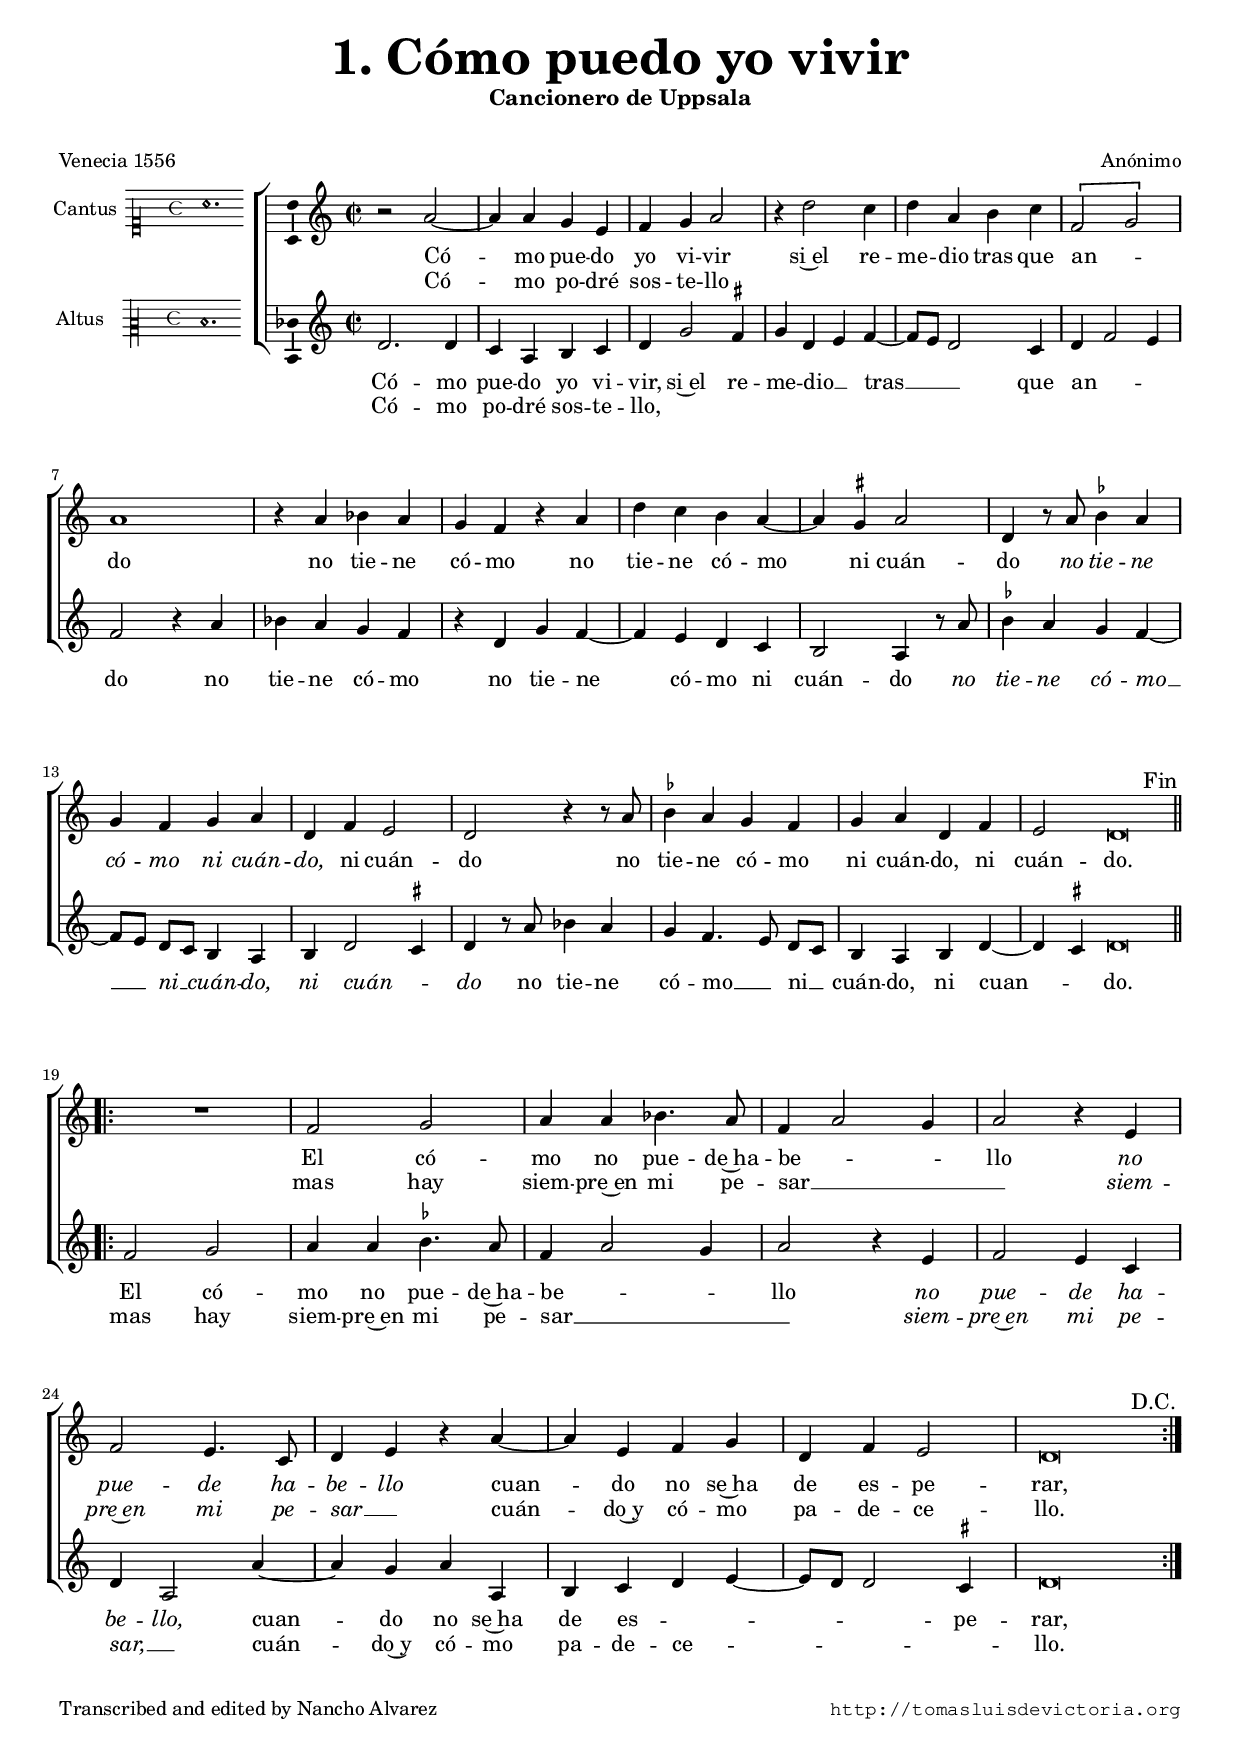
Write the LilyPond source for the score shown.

\version "2.18.0"

#(set-default-paper-size "a4")
#(set-global-staff-size 17)
#(ly:set-option 'point-and-click #f)
%mobile -s14.5 -i3.2

italicas=\override LyricText.font-shape = #'italic
rectas=\override LyricText.font-shape = #'upright
ss=\once \set suggestAccidentals = ##t
incipitwidth = 20

htitle="Cómo puedo yo vivir"
hcomposer="Anónimo"

\header {
	title=\markup{\fontsize #4 "1. Cómo puedo yo vivir"}
	subtitle="Cancionero de Uppsala"
        subsubtitle=\markup{\null \vspace #1 }
	composer="Anónimo"
        pdfauthor=\composer
	%opus="(-)"
	poet=\markup{"Venecia 1556"}
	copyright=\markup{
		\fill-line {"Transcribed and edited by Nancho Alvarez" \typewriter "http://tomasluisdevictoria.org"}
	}
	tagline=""
}

global={\key c \major \time 2/2 \skip 1*18 \bar ".|:-||" \break
        %tablet \pageBreak
				\skip 1*10 \bar ":|."
}


cantus=\relative c''{
	\override Score.RehearsalMark.self-alignment-X = #right
        \override Score.RehearsalMark.break-visibility = #begin-of-line-invisible
	r2 a ~
	a4 a g e f g a2 r4
	d2 c4 d a b c \[f,2 g\] a1
	r4 a bes a g f
	r4 a d c b a4 ~
	a \ss gis4 a2 d,4 
	r8 a' \ss bes4 a g f g a d, f e2 
	d r4 r8 a' 
	\ss bes4 a g f g a d, f e2 d\breve*1/4
	\mark \markup{\smaller "Fin"}
	R1
	f2 g
	a4 a bes4. a8
	f4 a2 g4
	a2 r4 e
	f2 e4. c8 d4 e
	r4 a4 ~
	a4 e4 f g 
	d f e2 d\breve*1/2
        \mark \markup{\smaller "D.C."}

}

altus=\relative c'{
	d2. d4 c a b c d g2 \ss fis4 g d e f4 ~ % \ss fis??
	f8 e8 d2 c4 d f2 e4 f2
	r4 a bes a g f r4 d g f4 ~ f e4 d c b2 a4 
	r8 a' 
	\ss bes4 a g f4 ~
	f8[ e8] d[ c] b4 a b
	d2 \ss cis4 d r8 a' bes4 a g f4. e8 d[ c] b4 a b d4 ~
	d \ss cis4 
	d\breve*1/4
	f2 g
	a4 a \ss bes4. a8 f4 a2 g4 a2 r4 e f2 e4 c d a2 a'4 ~
	a g4 a a, b c d e4 ~
	e8 d8 d2 \ss cis4 
	d\breve*1/2
}


textocantus=\lyricmode{
Có -- mo pue -- do yo vi -- vir
si~el re -- me -- dio tras que an -- _ do
no tie -- ne có -- mo
no tie -- ne có -- mo ni  cuán -- do
\italicas
no tie -- ne có -- mo ni cuán -- do,
\rectas
ni cuán -- do
no tie -- ne có -- mo ni cuán -- do,
ni cuán -- do.
El có -- mo no pue -- de~ha -- be -- _ _ llo
\italicas
no pue -- de ha -- be -- llo
\rectas
cuan -- do no se~ha de es -- pe -- rar, 

}
textocantusb=\lyricmode{
Có -- mo po -- dré sos -- te -- llo "  "
_ _ _ _ _ _ _ _ _ _ _ _ _ _ _ _ _ _ _ _ _ 
_ _ _ _ _ _ _ _ _ _ _ _ _ _ _ _ _ _ _ _ _ _ 
mas hay siem -- pre~en mi pe -- sar __ _ _ _
\italicas
siem -- pre~en mi pe -- sar __ _ 
\rectas
cuán -- do~y có -- mo pa -- de -- ce -- llo.
}

textoaltus=\lyricmode{
Có -- mo pue -- do yo vi -- vir,
si~el re -- me -- dio __ _ tras __ _ _ que an -- _ _ do
no tie -- ne có -- mo
no tie -- ne có -- mo ni cuán -- do
\italicas
no tie -- ne có -- mo __ _ ni __ _ cuán -- do,
ni cuán -- _ do
\rectas
no tie -- ne có -- mo __ _ ni __ _ cuán -- do, ni cuan -- _ do.
El có -- mo no pue -- de~ha -- be -- _ _ llo
\italicas
no pue -- de ha -- be -- llo,
\rectas
cuan -- do no se~ha de es -- _ _ _ _ pe -- rar, 
}
textoaltusb=\lyricmode{
Có -- mo po -- dré sos -- te -- llo, "  " % sostenello
_ _ _ _ _ _ _ _ _ _ _ _ _ _ _ _ _ _ _ _ _
_ _ _ _ _ _ _ _ _ _ _ _ _ _
_ _ _ _ _ _ _ _ _ _ _ _ _ _ _ _ _ _ 
mas hay siem -- pre~en mi pe -- sar __ _ _ _ 
\italicas
siem -- pre~en mi pe -- sar, __ _ 
\rectas
cuán -- do~y có -- mo pa -- de -- ce -- _ _ _ _ llo.
}

incipitcantus=\markup{
	\score{
		{ 
		\set Staff.instrumentName="Cantus "
		\override NoteHead.style = #'neomensural
		\override Rest.style = #'neomensural
		\override Staff.TimeSignature.style = #'mensural
		\cadenzaOn 
		\clef "petrucci-c1"
		\key c \major
		\time 4/4
		a'1.
		} 
	\layout {
		\context {\Voice
			\remove Ligature_bracket_engraver
			\consists Mensural_ligature_engraver
		}
		line-width=\incipitwidth
		indent = 0
	}
	}
}


incipitaltus=\markup{
	\score{
		{ 
		\set Staff.instrumentName="Altus   "
		\override NoteHead.style = #'neomensural 
		\override Rest.style = #'neomensural
		\override Staff.TimeSignature.style = #'mensural
		\cadenzaOn 
		\clef "petrucci-c2"
		\key c \major
		\time 4/4
		d'1.
		} 
	\layout {
		\context {\Voice
			\remove Ligature_bracket_engraver
			\consists Mensural_ligature_engraver
		}
		line-width=\incipitwidth
		indent = 0
	}
	}
}


\score {\transpose c' c'{
\new ChoirStaff<<

	\new Staff <<\global
	\new Voice="v1" {
		\set Staff.instrumentName=\incipitcantus
		\clef "treble"
		\cantus }
	\new Lyrics \lyricsto "v1" {\textocantus }
	\new Lyrics \lyricsto "v1" {\textocantusb }
	>>

	
	\new Staff << \global
	\new Voice="v2" {
		\set Staff.instrumentName=\incipitaltus
		\clef "treble" 
		\altus}
	\new Lyrics \lyricsto "v2" {\textoaltus }
	\new Lyrics \lyricsto "v2" {\textoaltusb }
	>>

>>

	}%transpose

\layout{ 
	\context {\Lyrics 
		\override VerticalAxisGroup.staff-affinity = #UP
		\override VerticalAxisGroup.nonstaff-relatedstaff-spacing =
			#'((basic-distance . 0) (minimum-distance . 0) (padding . 1))
		\override LyricText.font-size = #1.2
		\override LyricHyphen.minimum-distance = #0.5
	}
	\context {\Score 
		tempoHideNote = ##t
		\override BarNumber.padding = #2 
	}
	\context {\Voice 
		%melismaBusyProperties = #'()
		%autoBeaming = ##f
	}
	\context {\Staff 
                %\RemoveEmptyStaves
                %\override VerticalAxisGroup.remove-first = ##t
		\override VerticalAxisGroup.staff-staff-spacing =
			#'((basic-distance . 11) (minimum-distance . 0) (padding . 1))
		\consists Ambitus_engraver 
		\override LigatureBracket.padding = #1
	}
}

%\midi { \mtempo }

}
%{
\markup{\vspace #1.5 }
\markup{ \fill-line {\column{
        "Como puedo yo biuir"
        "Si el Remedio tras que ando"
        "No tiene como ni quando."
                }
        \column{
        "El como no puede auello"
        "Quando no sa desperar."
        "Mas ay siempre en mi pesar"
        "Quando y como padeçello."
        }
        \column{
        "Como podre sostello"
        "Si el Remedio tras que ando"
        "No tiene como ni quando."
        
}}}
%}


\paper{
%tablet systems-per-page = 2
        evenHeaderMarkup=\markup  \fill-line { \fromproperty #'page:page-number-string \htitle \hcomposer }
	oddHeaderMarkup= \markup  \fill-line { \on-the-fly #not-first-page \hcomposer \on-the-fly #not-first-page \htitle \on-the-fly #not-first-page \fromproperty #'page:page-number-string }
	system-count=5
	page-count = 1
	ragged-last-bottom = ##f
	indent=3.5\cm
	system-system-spacing =
	#'((basic-distance . 22) (minimum-distance . 0) (padding . 5))
	top-system-spacing = % header
	#'((basic-distance . 8) (minimum-distance . 0) (padding . 0))
	last-bottom-spacing = % footer
	#'((basic-distance . 18) (minimum-distance . 0) (padding . 0))
        markup-system-spacing.padding = #1.5
}
